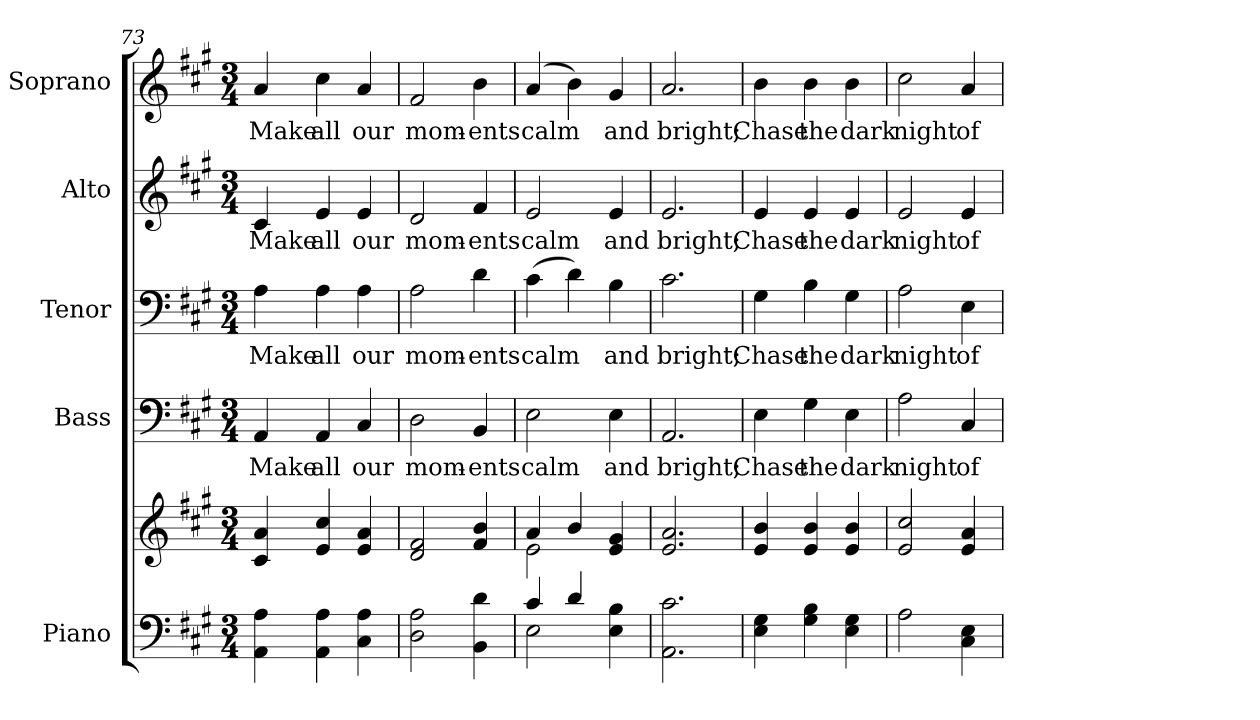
**kern	**kern	**kern	**text	**kern	**text	**kern	**text	**kern	**text
*part5	*part5	*part4	*part4	*part3	*part3	*part2	*part2	*part1	*part1
*staff6	*staff5	*staff4	*staff4	*staff3	*staff3	*staff2	*staff2	*staff1	*staff1
*I"Piano	*	*I"Bass	*	*I"Tenor	*	*I"Alto	*	*I"Soprano	*
*I'Pno.	*	*I'B.	*	*I'T.	*	*I'A.	*	*I'S.	*
*clefF4	*clefG2	*clefF4	*	*clefF4	*	*clefG2	*	*clefG2	*
*k[f#c#g#]	*k[f#c#g#]	*k[f#c#g#]	*	*k[f#c#g#]	*	*k[f#c#g#]	*	*k[f#c#g#]	*
*A:	*A:	*A:	*	*A:	*	*A:	*	*A:	*
*M3/4	*M3/4	*M3/4	*	*M3/4	*	*M3/4	*	*M3/4	*
=73	=73	=73	=73	=73	=73	=73	=73	=73	=73
!	!	!	!LO:LY:b:color=#000000	!	!	!	!	!	!
!	!	!	!	!	!LO:LY:b:color=#000000	!	!	!	!
!	!	!	!	!	!	!	!LO:LY:b:color=#000000	!	!
!	!	!	!	!	!	!	!	!	!LO:LY:b:color=#000000
4AAi\ 4Ai	4c#i/ 4ai	4AAi/	Make	4Ai\	Make	4c#i/	Make	4ai/	Make
!	!	!	!LO:LY:b:color=#000000	!	!	!	!	!	!
!	!	!	!	!	!LO:LY:b:color=#000000	!	!	!	!
!	!	!	!	!	!	!	!LO:LY:b:color=#000000	!	!
!	!	!	!	!	!	!	!	!	!LO:LY:b:color=#000000
4AAi\ 4Ai	4ei/ 4cc#i	4AAi/	all	4Ai\	all	4ei/	all	4cc#i\	all
!	!	!	!LO:LY:b:color=#000000	!	!	!	!	!	!
!	!	!	!	!	!LO:LY:b:color=#000000	!	!	!	!
!	!	!	!	!	!	!	!LO:LY:b:color=#000000	!	!
!	!	!	!	!	!	!	!	!	!LO:LY:b:color=#000000
4C#i\ 4Ai	4ei/ 4ai	4C#i/	our	4Ai\	our	4ei/	our	4ai/	our
!!LO:PB:g=z
=74	=74	=74	=74	=74	=74	=74	=74	=74	=74
!	!	!	!LO:LY:b:color=#000000	!	!	!	!	!	!
!	!	!	!	!	!LO:LY:b:color=#000000	!	!	!	!
!	!	!	!	!	!	!	!LO:LY:b:color=#000000	!	!
!	!	!	!	!	!	!	!	!	!LO:LY:b:color=#000000
2Di\ 2Ai	2di/ 2f#i	2Di\	mom-	2Ai\	mom-	2di/	mom-	2f#i/	mom-
!	!	!	!LO:LY:b:color=#000000	!	!	!	!	!	!
!	!	!	!	!	!LO:LY:b:color=#000000	!	!	!	!
!	!	!	!	!	!	!	!LO:LY:b:color=#000000	!	!
!	!	!	!	!	!	!	!	!	!LO:LY:b:color=#000000
4BBi\ 4di	4f#i/ 4bi	4BBi/	-ents	4di\	-ents	4f#i/	-ents	4bi\	-ents
=75	=75	=75	=75	=75	=75	=75	=75	=75	=75
*^	*^	*	*	*	*	*	*	*	*
!	!	!	!	!	!LO:LY:b:color=#000000	!	!	!	!	!	!
!	!	!	!	!	!	!	!LO:LY:b:color=#000000	!	!	!	!
!	!	!	!	!	!	!	!	!	!LO:LY:b:color=#000000	!	!
!	!	!	!	!	!	!	!	!	!	!	!LO:LY:b:color=#000000
4c#i/	2Ei\	4ai/	2ei\	2Ei\	calm	(4c#i\	calm	2ei/	calm	(4ai/	calm
4di/	.	4bi/	.	.	.	4di\)	.	.	.	4bi\)	.
!	!	!	!	!	!LO:LY:b:color=#000000	!	!	!	!	!	!
!	!	!	!	!	!	!	!LO:LY:b:color=#000000	!	!	!	!
!	!	!	!	!	!	!	!	!	!LO:LY:b:color=#000000	!	!
!	!	!	!	!	!	!	!	!	!	!	!LO:LY:b:color=#000000
4Ei\ 4Bi	4ryy	4ei/ 4g#i	4ryy	4Ei\	and	4Bi\	and	4ei/	and	4g#i/	and
*v	*v	*	*	*	*	*	*	*	*	*	*
*	*v	*v	*	*	*	*	*	*	*	*
=76	=76	=76	=76	=76	=76	=76	=76	=76	=76
*^	*^	*	*	*	*	*	*	*	*
!	!	!	!	!	!LO:LY:b:color=#000000	!	!	!	!	!	!
*v	*v	*	*	*	*	*	*	*	*	*	*
*	*v	*v	*	*	*	*	*	*	*	*
*^	*^	*	*	*	*	*	*	*	*
!	!	!	!	!	!	!	!LO:LY:b:color=#000000	!	!	!	!
*v	*v	*	*	*	*	*	*	*	*	*	*
*	*v	*v	*	*	*	*	*	*	*	*
*^	*^	*	*	*	*	*	*	*	*
!	!	!	!	!	!	!	!	!	!LO:LY:b:color=#000000	!	!
*v	*v	*	*	*	*	*	*	*	*	*	*
*	*v	*v	*	*	*	*	*	*	*	*
*^	*^	*	*	*	*	*	*	*	*
!	!	!	!	!	!	!	!	!	!	!	!LO:LY:b:color=#000000
*v	*v	*	*	*	*	*	*	*	*	*	*
*	*v	*v	*	*	*	*	*	*	*	*
2.AAi\ 2.c#i	2.ei/ 2.ai	2.AAi/	bright;	2.c#i\	bright;	2.ei/	bright;	2.ai/	bright;
!!LO:PB:g=z
=77	=77	=77	=77	=77	=77	=77	=77	=77	=77
!	!	!	!LO:LY:b:color=#000000	!	!	!	!	!	!
!	!	!	!	!	!LO:LY:b:color=#000000	!	!	!	!
!	!	!	!	!	!	!	!LO:LY:b:color=#000000	!	!
!	!	!	!	!	!	!	!	!	!LO:LY:b:color=#000000
4Ei\ 4G#i	4ei/ 4bi	4Ei\	Chase	4G#i\	Chase	4ei/	Chase	4bi\	Chase
!	!	!	!LO:LY:b:color=#000000	!	!	!	!	!	!
!	!	!	!	!	!LO:LY:b:color=#000000	!	!	!	!
!	!	!	!	!	!	!	!LO:LY:b:color=#000000	!	!
!	!	!	!	!	!	!	!	!	!LO:LY:b:color=#000000
4G#i\ 4Bi	4ei/ 4bi	4G#i\	the	4Bi\	the	4ei/	the	4bi\	the
!	!	!	!LO:LY:b:color=#000000	!	!	!	!	!	!
!	!	!	!	!	!LO:LY:b:color=#000000	!	!	!	!
!	!	!	!	!	!	!	!LO:LY:b:color=#000000	!	!
!	!	!	!	!	!	!	!	!	!LO:LY:b:color=#000000
4Ei\ 4G#i	4ei/ 4bi	4Ei\	dark	4G#i\	dark	4ei/	dark	4bi\	dark
=78	=78	=78	=78	=78	=78	=78	=78	=78	=78
!	!	!	!LO:LY:b:color=#000000	!	!	!	!	!	!
!	!	!	!	!	!LO:LY:b:color=#000000	!	!	!	!
!	!	!	!	!	!	!	!LO:LY:b:color=#000000	!	!
!	!	!	!	!	!	!	!	!	!LO:LY:b:color=#000000
2Ai\	2ei/ 2cc#i	2Ai\	night	2Ai\	night	2ei/	night	2cc#i\	night
!	!	!	!LO:LY:b:color=#000000	!	!	!	!	!	!
!	!	!	!	!	!LO:LY:b:color=#000000	!	!	!	!
!	!	!	!	!	!	!	!LO:LY:b:color=#000000	!	!
!	!	!	!	!	!	!	!	!	!LO:LY:b:color=#000000
4C#i\ 4Ei	4ei/ 4ai	4C#i/	of	4Ei\	of	4ei/	of	4ai/	of
=	=	=	=	=	=	=	=	=	=
*-	*-	*-	*-	*-	*-	*-	*-	*-	*-
